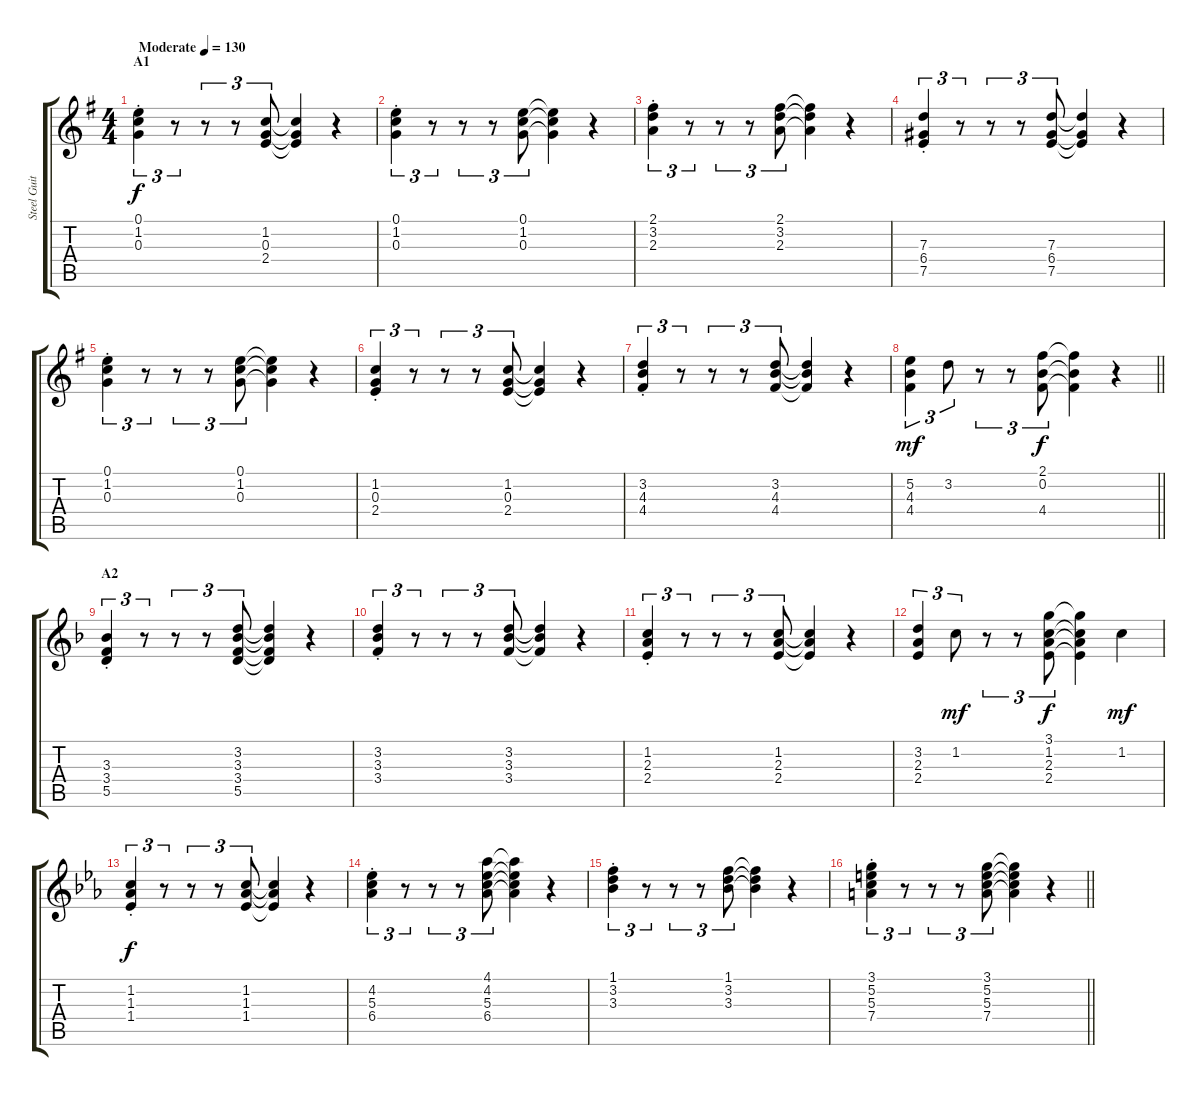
\track ("Steel Guitar" "Steel Guit") {instrument acousticguitarsteel}
\staff {score tabs}
\tuning (E4 B3 G3 D3 A2 E2) {hide}
\ts (4 4)
\section ("" "A1")
\tempo (130 "Moderate")
\clef g2
\ks g
(0.1{st} 1.2{st} 0.3{st}).4{tu (3 2) dy f instrument acousticguitarsteel} r.8{tu (3 2)} r.8{tu (3 2)} r.8{tu (3 2)} (1.2 0.3 2.4).8{tu (3 2)} (1.2{t} 0.3{t} 2.4{t}).4 r.4 |
(0.1{st} 1.2{st} 0.3{st}).4{tu (3 2)} r.8{tu (3 2)} r.8{tu (3 2)} r.8{tu (3 2)} (0.1 1.2 0.3).8{tu (3 2)} (0.1{t} 1.2{t} 0.3{t}).4 r.4 |
(2.1{st} 3.2{st} 2.3{st}).4{tu (3 2)} r.8{tu (3 2)} r.8{tu (3 2)} r.8{tu (3 2)} (2.1 3.2 2.3).8{tu (3 2)} (2.1{t} 3.2{t} 2.3{t}).4 r.4 |
(7.3{st} 6.4{st} 7.5{st}).4{tu (3 2)} r.8{tu (3 2)} r.8{tu (3 2)} r.8{tu (3 2)} (7.3 6.4 7.5).8{tu (3 2)} (7.3{t} 6.4{t} 7.5{t}).4 r.4 |
(0.1{st} 1.2{st} 0.3{st}).4{tu (3 2)} r.8{tu (3 2)} r.8{tu (3 2)} r.8{tu (3 2)} (0.1 1.2 0.3).8{tu (3 2)} (0.1{t} 1.2{t} 0.3{t}).4 r.4 |
(1.2{st} 0.3{st} 2.4{st}).4{tu (3 2)} r.8{tu (3 2)} r.8{tu (3 2)} r.8{tu (3 2)} (1.2 0.3 2.4).8{tu (3 2)} (1.2{t} 0.3{t} 2.4{t}).4 r.4 |
(3.2{st} 4.3{st} 4.4{st}).4{tu (3 2)} r.8{tu (3 2)} r.8{tu (3 2)} r.8{tu (3 2)} (3.2 4.3 4.4).8{tu (3 2)} (3.2{t} 4.3{t} 4.4{t}).4 r.4 |
\barLineRight lightlight
(5.2 4.3 4.4).4{tu (3 2) dy mf} 3.2.8{tu (3 2)} r.8{tu (3 2)} r.8{tu (3 2)} (2.1 0.2 4.4).8{tu (3 2) dy f} (2.1{t} 0.2{t} 4.4{t}).4 r.4 |
\section ("" "A2")
\ks f
(3.3{st} 3.4{st} 5.5{st}).4{tu (3 2)} r.8{tu (3 2)} r.8{tu (3 2)} r.8{tu (3 2)} (3.2 3.3 3.4 5.5).8{tu (3 2)} (3.2{t} 3.3{t} 3.4{t} 5.5{t}).4 r.4 |
(3.2{st} 3.3{st} 3.4{st}).4{tu (3 2)} r.8{tu (3 2)} r.8{tu (3 2)} r.8{tu (3 2)} (3.2 3.3 3.4).8{tu (3 2)} (3.2{t} 3.3{t} 3.4{t}).4 r.4 |
(1.2{st} 2.3{st} 2.4{st}).4{tu (3 2)} r.8{tu (3 2)} r.8{tu (3 2)} r.8{tu (3 2)} (1.2 2.3 2.4).8{tu (3 2)} (1.2{t} 2.3{t} 2.4{t}).4 r.4 |
(3.2 2.3 2.4).4{tu (3 2)} 1.2.8{tu (3 2) dy mf} r.8{tu (3 2)} r.8{tu (3 2)} (3.1 1.2 2.3 2.4).8{tu (3 2) dy f} (3.1{t} 1.2{t} 2.3{t} 2.4{t}).4 1.2.4{dy mf} |
\ks eb
(1.2{st} 1.3{st} 1.4{st}).4{tu (3 2) dy f} r.8{tu (3 2)} r.8{tu (3 2)} r.8{tu (3 2)} (1.2 1.3 1.4).8{tu (3 2)} (1.2{t} 1.3{t} 1.4{t}).4 r.4 |
(4.2{st} 5.3{st} 6.4{st}).4{tu (3 2)} r.8{tu (3 2)} r.8{tu (3 2)} r.8{tu (3 2)} (4.1 4.2 5.3 6.4).8{tu (3 2)} (4.1{t} 4.2{t} 5.3{t} 6.4{t}).4 r.4 |
(1.1{st} 3.2{st} 3.3{st}).4{tu (3 2)} r.8{tu (3 2)} r.8{tu (3 2)} r.8{tu (3 2)} (1.1 3.2 3.3).8{tu (3 2)} (1.1{t} 3.2{t} 3.3{t}).4 r.4 |
\barLineRight lightlight
(3.1{st} 5.2{st} 5.3{st} 7.4{st}).4{tu (3 2)} r.8{tu (3 2)} r.8{tu (3 2)} r.8{tu (3 2)} (3.1 5.2 5.3 7.4).8{tu (3 2)} (3.1{t} 5.2{t} 5.3{t} 7.4{t}).4 r.4
